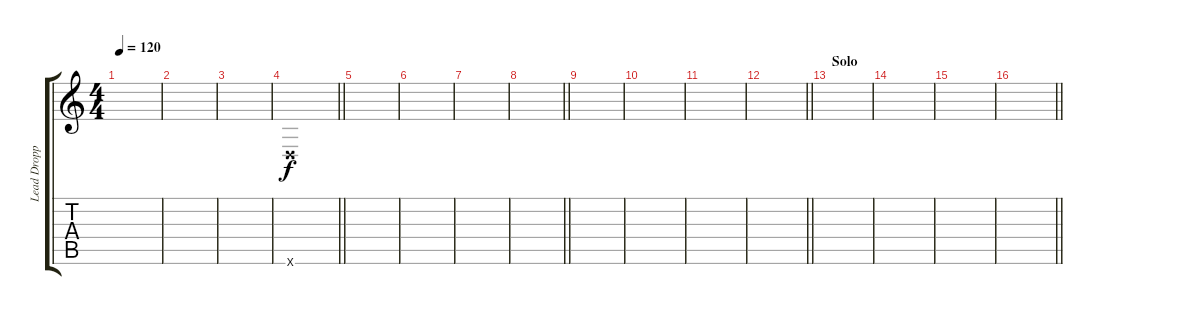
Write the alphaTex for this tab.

\track ("Lead Dropped D " "Lead Dropp") {instrument distortionguitar}
\staff {score tabs}
\tuning (E4 B3 G3 D3 A2 D2) {hide}
\ts (4 4)
\tempo 120
\clef g2
\ks c
|
|
|
\barLineRight lightlight
0.6{x}.1{volume 16 balance 8} |
\section ("" "")
|
|
|
\barLineRight lightlight
|
|
|
|
\barLineRight lightlight
|
\section ("" "Solo")
|
|
|
\barLineRight lightlight
